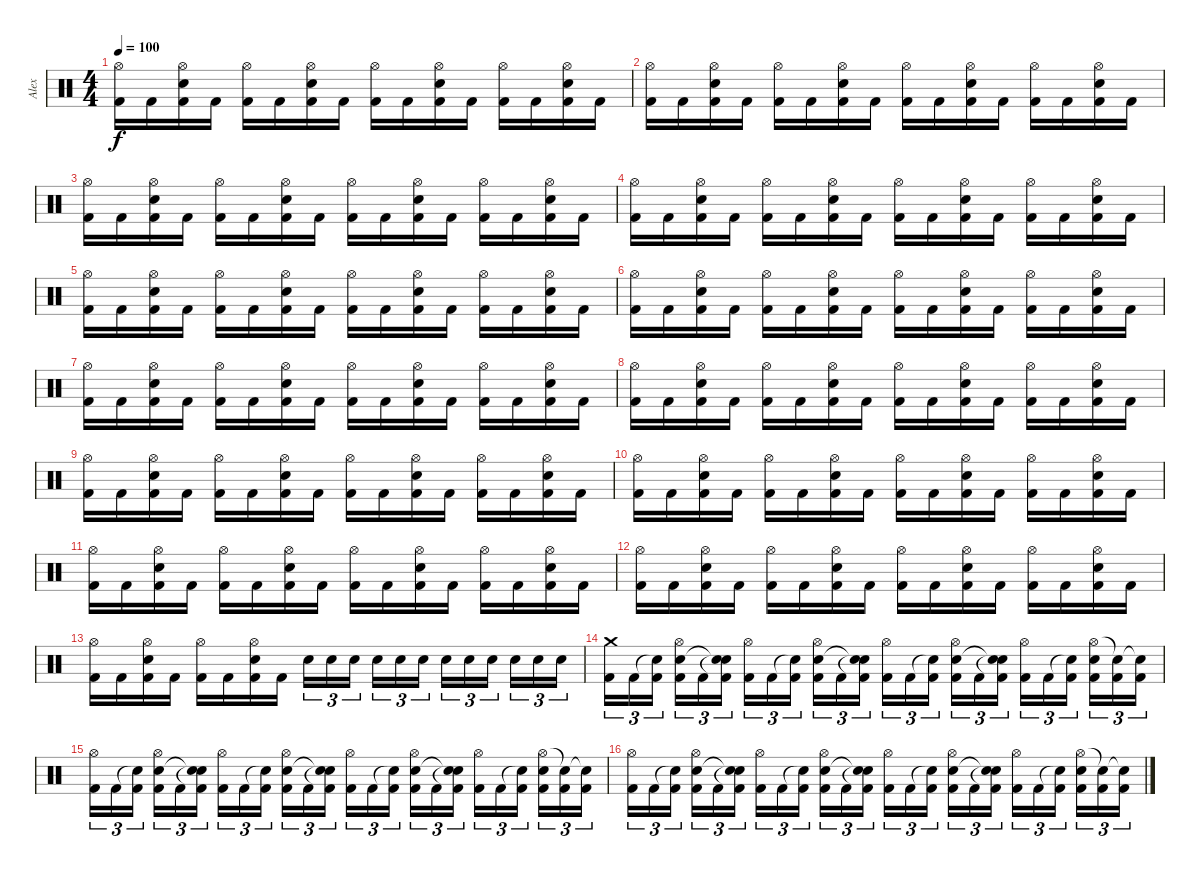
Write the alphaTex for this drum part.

\track ("Alex" "Alex") {instrument percussion}
\staff {score}
\articulation defaults
\ts (4 4)
\tempo 100
\clef neutral
\ks c
("Hi-Hat (open)" "Kick (hit) 2").16{dy f} "Kick (hit) 2".16 ("Hi-Hat (open)" "Electric Snare (hit)" "Kick (hit) 2").16 "Kick (hit) 2".16 ("Hi-Hat (open)" "Kick (hit) 2").16 "Kick (hit) 2".16 ("Hi-Hat (open)" "Electric Snare (hit)" "Kick (hit) 2").16 "Kick (hit) 2".16 ("Hi-Hat (open)" "Kick (hit) 2").16 "Kick (hit) 2".16 ("Hi-Hat (open)" "Electric Snare (hit)" "Kick (hit) 2").16 "Kick (hit) 2".16 ("Hi-Hat (open)" "Kick (hit) 2").16 "Kick (hit) 2".16 ("Hi-Hat (open)" "Electric Snare (hit)" "Kick (hit) 2").16 "Kick (hit) 2".16 |
("Hi-Hat (open)" "Kick (hit) 2").16 "Kick (hit) 2".16 ("Hi-Hat (open)" "Electric Snare (hit)" "Kick (hit) 2").16 "Kick (hit) 2".16 ("Hi-Hat (open)" "Kick (hit) 2").16 "Kick (hit) 2".16 ("Hi-Hat (open)" "Electric Snare (hit)" "Kick (hit) 2").16 "Kick (hit) 2".16 ("Hi-Hat (open)" "Kick (hit) 2").16 "Kick (hit) 2".16 ("Hi-Hat (open)" "Electric Snare (hit)" "Kick (hit) 2").16 "Kick (hit) 2".16 ("Hi-Hat (open)" "Kick (hit) 2").16 "Kick (hit) 2".16 ("Hi-Hat (open)" "Electric Snare (hit)" "Kick (hit) 2").16 "Kick (hit) 2".16 |
("Hi-Hat (open)" "Kick (hit) 2").16 "Kick (hit) 2".16 ("Hi-Hat (open)" "Electric Snare (hit)" "Kick (hit) 2").16 "Kick (hit) 2".16 ("Hi-Hat (open)" "Kick (hit) 2").16 "Kick (hit) 2".16 ("Hi-Hat (open)" "Electric Snare (hit)" "Kick (hit) 2").16 "Kick (hit) 2".16 ("Hi-Hat (open)" "Kick (hit) 2").16 "Kick (hit) 2".16 ("Hi-Hat (open)" "Electric Snare (hit)" "Kick (hit) 2").16 "Kick (hit) 2".16 ("Hi-Hat (open)" "Kick (hit) 2").16 "Kick (hit) 2".16 ("Hi-Hat (open)" "Electric Snare (hit)" "Kick (hit) 2").16 "Kick (hit) 2".16 |
("Hi-Hat (open)" "Kick (hit) 2").16 "Kick (hit) 2".16 ("Hi-Hat (open)" "Electric Snare (hit)" "Kick (hit) 2").16 "Kick (hit) 2".16 ("Hi-Hat (open)" "Kick (hit) 2").16 "Kick (hit) 2".16 ("Hi-Hat (open)" "Electric Snare (hit)" "Kick (hit) 2").16 "Kick (hit) 2".16 ("Hi-Hat (open)" "Kick (hit) 2").16 "Kick (hit) 2".16 ("Hi-Hat (open)" "Electric Snare (hit)" "Kick (hit) 2").16 "Kick (hit) 2".16 ("Hi-Hat (open)" "Kick (hit) 2").16 "Kick (hit) 2".16 ("Hi-Hat (open)" "Electric Snare (hit)" "Kick (hit) 2").16 "Kick (hit) 2".16 |
("Hi-Hat (open)" "Kick (hit) 2").16 "Kick (hit) 2".16 ("Hi-Hat (open)" "Electric Snare (hit)" "Kick (hit) 2").16 "Kick (hit) 2".16 ("Hi-Hat (open)" "Kick (hit) 2").16 "Kick (hit) 2".16 ("Hi-Hat (open)" "Electric Snare (hit)" "Kick (hit) 2").16 "Kick (hit) 2".16 ("Hi-Hat (open)" "Kick (hit) 2").16 "Kick (hit) 2".16 ("Hi-Hat (open)" "Electric Snare (hit)" "Kick (hit) 2").16 "Kick (hit) 2".16 ("Hi-Hat (open)" "Kick (hit) 2").16 "Kick (hit) 2".16 ("Hi-Hat (open)" "Electric Snare (hit)" "Kick (hit) 2").16 "Kick (hit) 2".16 |
("Hi-Hat (open)" "Kick (hit) 2").16 "Kick (hit) 2".16 ("Hi-Hat (open)" "Electric Snare (hit)" "Kick (hit) 2").16 "Kick (hit) 2".16 ("Hi-Hat (open)" "Kick (hit) 2").16 "Kick (hit) 2".16 ("Hi-Hat (open)" "Electric Snare (hit)" "Kick (hit) 2").16 "Kick (hit) 2".16 ("Hi-Hat (open)" "Kick (hit) 2").16 "Kick (hit) 2".16 ("Hi-Hat (open)" "Electric Snare (hit)" "Kick (hit) 2").16 "Kick (hit) 2".16 ("Hi-Hat (open)" "Kick (hit) 2").16 "Kick (hit) 2".16 ("Hi-Hat (open)" "Electric Snare (hit)" "Kick (hit) 2").16 "Kick (hit) 2".16 |
("Hi-Hat (open)" "Kick (hit) 2").16 "Kick (hit) 2".16 ("Hi-Hat (open)" "Electric Snare (hit)" "Kick (hit) 2").16 "Kick (hit) 2".16 ("Hi-Hat (open)" "Kick (hit) 2").16 "Kick (hit) 2".16 ("Hi-Hat (open)" "Electric Snare (hit)" "Kick (hit) 2").16 "Kick (hit) 2".16 ("Hi-Hat (open)" "Kick (hit) 2").16 "Kick (hit) 2".16 ("Hi-Hat (open)" "Electric Snare (hit)" "Kick (hit) 2").16 "Kick (hit) 2".16 ("Hi-Hat (open)" "Kick (hit) 2").16 "Kick (hit) 2".16 ("Hi-Hat (open)" "Electric Snare (hit)" "Kick (hit) 2").16 "Kick (hit) 2".16 |
("Hi-Hat (open)" "Kick (hit) 2").16 "Kick (hit) 2".16 ("Hi-Hat (open)" "Electric Snare (hit)" "Kick (hit) 2").16 "Kick (hit) 2".16 ("Hi-Hat (open)" "Kick (hit) 2").16 "Kick (hit) 2".16 ("Hi-Hat (open)" "Electric Snare (hit)" "Kick (hit) 2").16 "Kick (hit) 2".16 ("Hi-Hat (open)" "Kick (hit) 2").16 "Kick (hit) 2".16 ("Hi-Hat (open)" "Electric Snare (hit)" "Kick (hit) 2").16 "Kick (hit) 2".16 ("Hi-Hat (open)" "Kick (hit) 2").16 "Kick (hit) 2".16 ("Hi-Hat (open)" "Electric Snare (hit)" "Kick (hit) 2").16 "Kick (hit) 2".16 |
("Hi-Hat (open)" "Kick (hit) 2").16 "Kick (hit) 2".16 ("Hi-Hat (open)" "Electric Snare (hit)" "Kick (hit) 2").16 "Kick (hit) 2".16 ("Hi-Hat (open)" "Kick (hit) 2").16 "Kick (hit) 2".16 ("Hi-Hat (open)" "Electric Snare (hit)" "Kick (hit) 2").16 "Kick (hit) 2".16 ("Hi-Hat (open)" "Kick (hit) 2").16 "Kick (hit) 2".16 ("Hi-Hat (open)" "Electric Snare (hit)" "Kick (hit) 2").16 "Kick (hit) 2".16 ("Hi-Hat (open)" "Kick (hit) 2").16 "Kick (hit) 2".16 ("Hi-Hat (open)" "Electric Snare (hit)" "Kick (hit) 2").16 "Kick (hit) 2".16 |
("Hi-Hat (open)" "Kick (hit) 2").16 "Kick (hit) 2".16 ("Hi-Hat (open)" "Electric Snare (hit)" "Kick (hit) 2").16 "Kick (hit) 2".16 ("Hi-Hat (open)" "Kick (hit) 2").16 "Kick (hit) 2".16 ("Hi-Hat (open)" "Electric Snare (hit)" "Kick (hit) 2").16 "Kick (hit) 2".16 ("Hi-Hat (open)" "Kick (hit) 2").16 "Kick (hit) 2".16 ("Hi-Hat (open)" "Electric Snare (hit)" "Kick (hit) 2").16 "Kick (hit) 2".16 ("Hi-Hat (open)" "Kick (hit) 2").16 "Kick (hit) 2".16 ("Hi-Hat (open)" "Electric Snare (hit)" "Kick (hit) 2").16 "Kick (hit) 2".16 |
("Hi-Hat (open)" "Kick (hit) 2").16 "Kick (hit) 2".16 ("Hi-Hat (open)" "Electric Snare (hit)" "Kick (hit) 2").16 "Kick (hit) 2".16 ("Hi-Hat (open)" "Kick (hit) 2").16 "Kick (hit) 2".16 ("Hi-Hat (open)" "Electric Snare (hit)" "Kick (hit) 2").16 "Kick (hit) 2".16 ("Hi-Hat (open)" "Kick (hit) 2").16 "Kick (hit) 2".16 ("Hi-Hat (open)" "Electric Snare (hit)" "Kick (hit) 2").16 "Kick (hit) 2".16 ("Hi-Hat (open)" "Kick (hit) 2").16 "Kick (hit) 2".16 ("Hi-Hat (open)" "Electric Snare (hit)" "Kick (hit) 2").16 "Kick (hit) 2".16 |
("Hi-Hat (open)" "Kick (hit) 2").16 "Kick (hit) 2".16 ("Hi-Hat (open)" "Electric Snare (hit)" "Kick (hit) 2").16 "Kick (hit) 2".16 ("Hi-Hat (open)" "Kick (hit) 2").16 "Kick (hit) 2".16 ("Hi-Hat (open)" "Electric Snare (hit)" "Kick (hit) 2").16 "Kick (hit) 2".16 ("Hi-Hat (open)" "Kick (hit) 2").16 "Kick (hit) 2".16 ("Hi-Hat (open)" "Electric Snare (hit)" "Kick (hit) 2").16 "Kick (hit) 2".16 ("Hi-Hat (open)" "Kick (hit) 2").16 "Kick (hit) 2".16 ("Hi-Hat (open)" "Electric Snare (hit)" "Kick (hit) 2").16 "Kick (hit) 2".16 |
("Hi-Hat (open)" "Kick (hit) 2").16 "Kick (hit) 2".16 ("Hi-Hat (open)" "Electric Snare (hit)" "Kick (hit) 2").16 "Kick (hit) 2".16 ("Hi-Hat (open)" "Kick (hit) 2").16 "Kick (hit) 2".16 ("Hi-Hat (open)" "Electric Snare (hit)" "Kick (hit) 2").16 "Kick (hit) 2".16 "Electric Snare (hit)".16{tu (3 2)} "Electric Snare (hit)".16{tu (3 2)} "Electric Snare (hit)".16{tu (3 2)} "Electric Snare (hit)".16{tu (3 2)} "Electric Snare (hit)".16{tu (3 2)} "Electric Snare (hit)".16{tu (3 2)} "Electric Snare (hit)".16{tu (3 2)} "Electric Snare (hit)".16{tu (3 2)} "Electric Snare (hit)".16{tu (3 2)} "Electric Snare (hit)".16{tu (3 2)} "Electric Snare (hit)".16{tu (3 2)} "Electric Snare (hit)".16{tu (3 2)} |
("Crash medium (hit)" "Kick (hit) 2").16{tu (3 2)} "Kick (hit) 2".16{tu (3 2)} ("Snare (hit)"{t} "Kick (hit) 2").16{tu (3 2)} ("Hi-Hat (open)" "Electric Snare (hit)" "Kick (hit) 2").16{tu (3 2)} "Kick (hit) 2".16{tu (3 2)} ("Snare (hit)"{t} "Snare (hit)"{t} "Kick (hit) 2").16{tu (3 2)} ("Hi-Hat (open)" "Kick (hit) 2").16{tu (3 2)} "Kick (hit) 2".16{tu (3 2)} ("Snare (hit)"{t} "Kick (hit) 2").16{tu (3 2)} ("Hi-Hat (open)" "Electric Snare (hit)" "Kick (hit) 2").16{tu (3 2)} "Kick (hit) 2".16{tu (3 2)} ("Snare (hit)"{t} "Snare (hit)"{t} "Kick (hit) 2").16{tu (3 2)} ("Hi-Hat (open)" "Kick (hit) 2").16{tu (3 2)} "Kick (hit) 2".16{tu (3 2)} ("Snare (hit)"{t} "Kick (hit) 2").16{tu (3 2)} ("Hi-Hat (open)" "Electric Snare (hit)" "Kick (hit) 2").16{tu (3 2)} "Kick (hit) 2".16{tu (3 2)} ("Snare (hit)"{t} "Snare (hit)"{t} "Kick (hit) 2").16{tu (3 2)} ("Hi-Hat (open)" "Kick (hit) 2").16{tu (3 2)} "Kick (hit) 2".16{tu (3 2)} ("Snare (hit)"{t} "Kick (hit) 2").16{tu (3 2)} ("Hi-Hat (open)" "Electric Snare (hit)" "Kick (hit) 2").16{tu (3 2)} ("Snare (hit)"{t} "Kick (hit) 2").16{tu (3 2)} ("Snare (hit)"{t} "Kick (hit) 2").16{tu (3 2)} |
("Hi-Hat (open)" "Kick (hit) 2").16{tu (3 2)} "Kick (hit) 2".16{tu (3 2)} ("Snare (hit)"{t} "Kick (hit) 2").16{tu (3 2)} ("Hi-Hat (open)" "Electric Snare (hit)" "Kick (hit) 2").16{tu (3 2)} "Kick (hit) 2".16{tu (3 2)} ("Snare (hit)"{t} "Snare (hit)"{t} "Kick (hit) 2").16{tu (3 2)} ("Hi-Hat (open)" "Kick (hit) 2").16{tu (3 2)} "Kick (hit) 2".16{tu (3 2)} ("Snare (hit)"{t} "Kick (hit) 2").16{tu (3 2)} ("Hi-Hat (open)" "Electric Snare (hit)" "Kick (hit) 2").16{tu (3 2)} "Kick (hit) 2".16{tu (3 2)} ("Snare (hit)"{t} "Snare (hit)"{t} "Kick (hit) 2").16{tu (3 2)} ("Hi-Hat (open)" "Kick (hit) 2").16{tu (3 2)} "Kick (hit) 2".16{tu (3 2)} ("Snare (hit)"{t} "Kick (hit) 2").16{tu (3 2)} ("Hi-Hat (open)" "Electric Snare (hit)" "Kick (hit) 2").16{tu (3 2)} "Kick (hit) 2".16{tu (3 2)} ("Snare (hit)"{t} "Snare (hit)"{t} "Kick (hit) 2").16{tu (3 2)} ("Hi-Hat (open)" "Kick (hit) 2").16{tu (3 2)} "Kick (hit) 2".16{tu (3 2)} ("Snare (hit)"{t} "Kick (hit) 2").16{tu (3 2)} ("Hi-Hat (open)" "Electric Snare (hit)" "Kick (hit) 2").16{tu (3 2)} ("Snare (hit)"{t} "Kick (hit) 2").16{tu (3 2)} ("Snare (hit)"{t} "Kick (hit) 2").16{tu (3 2)} |
("Hi-Hat (open)" "Kick (hit) 2").16{tu (3 2)} "Kick (hit) 2".16{tu (3 2)} ("Snare (hit)"{t} "Kick (hit) 2").16{tu (3 2)} ("Hi-Hat (open)" "Electric Snare (hit)" "Kick (hit) 2").16{tu (3 2)} "Kick (hit) 2".16{tu (3 2)} ("Snare (hit)"{t} "Snare (hit)"{t} "Kick (hit) 2").16{tu (3 2)} ("Hi-Hat (open)" "Kick (hit) 2").16{tu (3 2)} "Kick (hit) 2".16{tu (3 2)} ("Snare (hit)"{t} "Kick (hit) 2").16{tu (3 2)} ("Hi-Hat (open)" "Electric Snare (hit)" "Kick (hit) 2").16{tu (3 2)} "Kick (hit) 2".16{tu (3 2)} ("Snare (hit)"{t} "Snare (hit)"{t} "Kick (hit) 2").16{tu (3 2)} ("Hi-Hat (open)" "Kick (hit) 2").16{tu (3 2)} "Kick (hit) 2".16{tu (3 2)} ("Snare (hit)"{t} "Kick (hit) 2").16{tu (3 2)} ("Hi-Hat (open)" "Electric Snare (hit)" "Kick (hit) 2").16{tu (3 2)} "Kick (hit) 2".16{tu (3 2)} ("Snare (hit)"{t} "Snare (hit)"{t} "Kick (hit) 2").16{tu (3 2)} ("Hi-Hat (open)" "Kick (hit) 2").16{tu (3 2)} "Kick (hit) 2".16{tu (3 2)} ("Snare (hit)"{t} "Kick (hit) 2").16{tu (3 2)} ("Hi-Hat (open)" "Electric Snare (hit)" "Kick (hit) 2").16{tu (3 2)} ("Snare (hit)"{t} "Kick (hit) 2").16{tu (3 2)} ("Snare (hit)"{t} "Kick (hit) 2").16{tu (3 2)}
